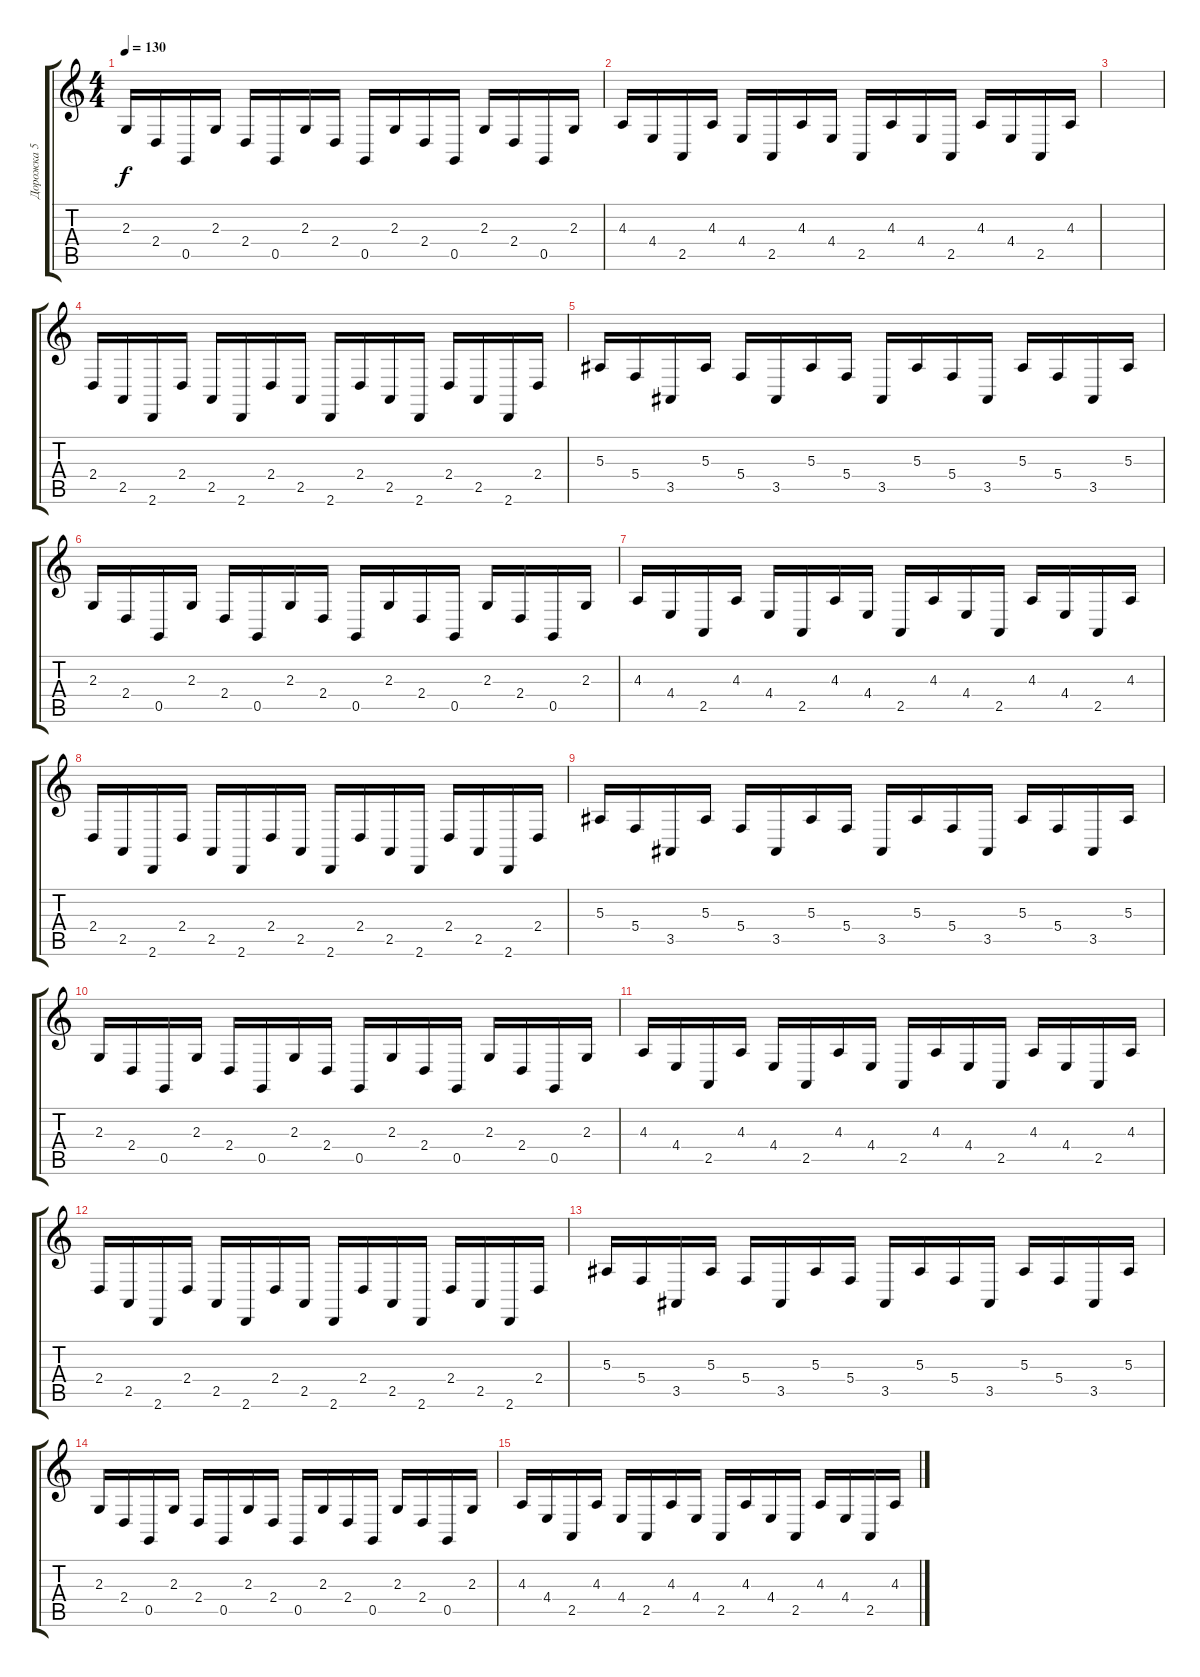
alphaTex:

\track ("Дорожка 5" "Дорожка 5") {instrument lead2sawtooth}
\staff {score tabs}
\tuning (D4 A3 F3 C3 G2 C2) {hide}
\ts (4 4)
\tempo 130
\clef g2
\ks c
2.3.16{dy f} 2.4.16 0.5.16 2.3.16 2.4.16 0.5.16 2.3.16 2.4.16 0.5.16 2.3.16 2.4.16 0.5.16 2.3.16 2.4.16 0.5.16 2.3.16 |
4.3.16 4.4.16 2.5.16 4.3.16 4.4.16 2.5.16 4.3.16 4.4.16 2.5.16 4.3.16 4.4.16 2.5.16 4.3.16 4.4.16 2.5.16 4.3.16 |
|
2.4.16 2.5.16{volume 13} 2.6.16 2.4.16 2.5.16 2.6.16 2.4.16 2.5.16 2.6.16 2.4.16 2.5.16 2.6.16 2.4.16 2.5.16 2.6.16 2.4.16 |
5.3.16 5.4.16 3.5.16 5.3.16 5.4.16 3.5.16 5.3.16 5.4.16 3.5.16 5.3.16 5.4.16 3.5.16 5.3.16 5.4.16 3.5.16 5.3.16 |
2.3.16 2.4.16 0.5.16 2.3.16 2.4.16 0.5.16 2.3.16 2.4.16 0.5.16 2.3.16 2.4.16 0.5.16 2.3.16 2.4.16 0.5.16 2.3.16 |
4.3.16 4.4.16 2.5.16 4.3.16 4.4.16 2.5.16 4.3.16 4.4.16 2.5.16 4.3.16 4.4.16 2.5.16 4.3.16 4.4.16 2.5.16 4.3.16 |
2.4.16 2.5.16{volume 13} 2.6.16 2.4.16 2.5.16 2.6.16 2.4.16 2.5.16 2.6.16 2.4.16 2.5.16 2.6.16 2.4.16 2.5.16 2.6.16 2.4.16 |
5.3.16 5.4.16 3.5.16 5.3.16 5.4.16 3.5.16 5.3.16 5.4.16 3.5.16 5.3.16 5.4.16 3.5.16 5.3.16 5.4.16 3.5.16 5.3.16 |
2.3.16 2.4.16 0.5.16 2.3.16 2.4.16 0.5.16 2.3.16 2.4.16 0.5.16 2.3.16 2.4.16 0.5.16 2.3.16 2.4.16 0.5.16 2.3.16 |
4.3.16 4.4.16 2.5.16 4.3.16 4.4.16 2.5.16 4.3.16 4.4.16 2.5.16 4.3.16 4.4.16 2.5.16 4.3.16 4.4.16 2.5.16 4.3.16 |
2.4.16 2.5.16{volume 13} 2.6.16 2.4.16 2.5.16 2.6.16 2.4.16 2.5.16 2.6.16 2.4.16 2.5.16 2.6.16 2.4.16 2.5.16 2.6.16 2.4.16 |
5.3.16 5.4.16 3.5.16 5.3.16 5.4.16 3.5.16 5.3.16 5.4.16 3.5.16 5.3.16 5.4.16 3.5.16 5.3.16 5.4.16 3.5.16 5.3.16 |
2.3.16 2.4.16 0.5.16 2.3.16 2.4.16 0.5.16 2.3.16 2.4.16 0.5.16 2.3.16 2.4.16 0.5.16 2.3.16 2.4.16 0.5.16 2.3.16 |
4.3.16 4.4.16 2.5.16 4.3.16 4.4.16 2.5.16 4.3.16 4.4.16 2.5.16 4.3.16 4.4.16 2.5.16 4.3.16 4.4.16 2.5.16 4.3.16
